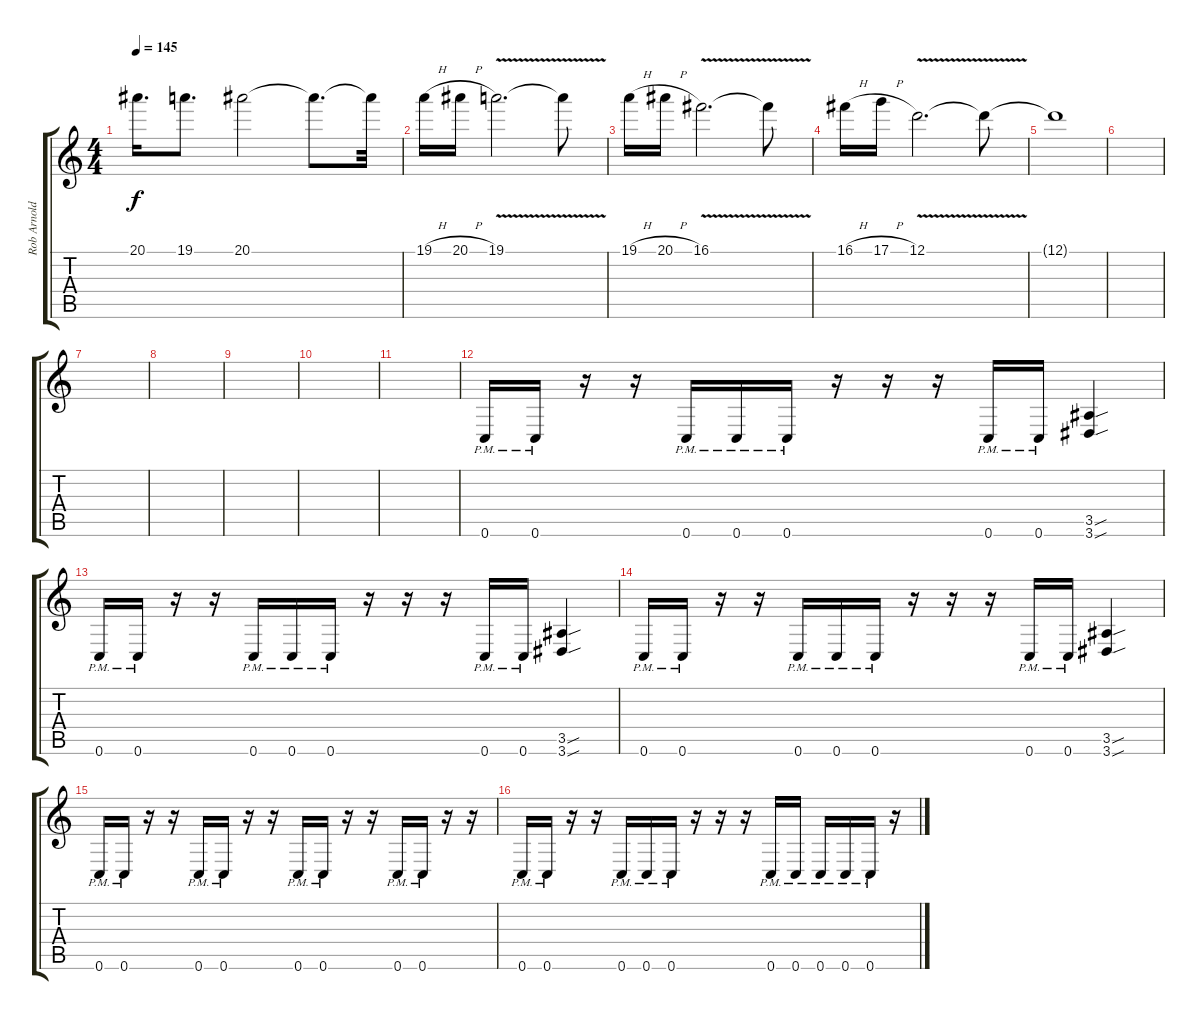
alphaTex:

\track ("Rob Arnold" "Rob Arnold") {instrument distortionguitar}
\staff {score tabs}
\tuning (D4 A3 F3 C3 G2 C2) {hide}
\ts (4 4)
\tempo 145
\clef g2
\ks c
20.1{t}.16{d dy f} 19.1.8{d} 20.1.2 20.1{t}.8{d} 20.1{t}.32 |
19.1{h}.16 20.1{h}.16 19.1{v}.2{d} 19.1{t}.8 |
19.1{h}.16 20.1{h}.16 16.1{v}.2{d} 16.1{t}.8 |
16.1{h}.16 17.1{h}.16 12.1{v}.2{d} 12.1{t}.8 |
12.1{t}.1 |
|
|
|
|
|
|
0.6{pm}.16 0.6{pm}.16 r.16 r.16 0.6{pm}.16 0.6{pm}.16 0.6{pm}.16 r.16 r.16 r.16 0.6{pm}.16 0.6{pm}.16 (3.5{sou} 3.6{sou}).4 |
0.6{pm}.16 0.6{pm}.16 r.16 r.16 0.6{pm}.16 0.6{pm}.16 0.6{pm}.16 r.16 r.16 r.16 0.6{pm}.16 0.6{pm}.16 (3.5{sou} 3.6{sou}).4 |
0.6{pm}.16 0.6{pm}.16 r.16 r.16 0.6{pm}.16 0.6{pm}.16 0.6{pm}.16 r.16 r.16 r.16 0.6{pm}.16 0.6{pm}.16 (3.5{sou} 3.6{sou}).4 |
0.6{pm}.16 0.6{pm}.16 r.16 r.16 0.6{pm}.16 0.6{pm}.16 r.16 r.16 0.6{pm}.16 0.6{pm}.16 r.16 r.16 0.6{pm}.16 0.6{pm}.16 r.16 r.16 |
0.6{pm}.16 0.6{pm}.16 r.16 r.16 0.6{pm}.16 0.6{pm}.16 0.6{pm}.16 r.16 r.16 r.16 0.6{pm}.16 0.6{pm}.16 0.6{pm}.16 0.6{pm}.16 0.6{pm}.16 r.16
